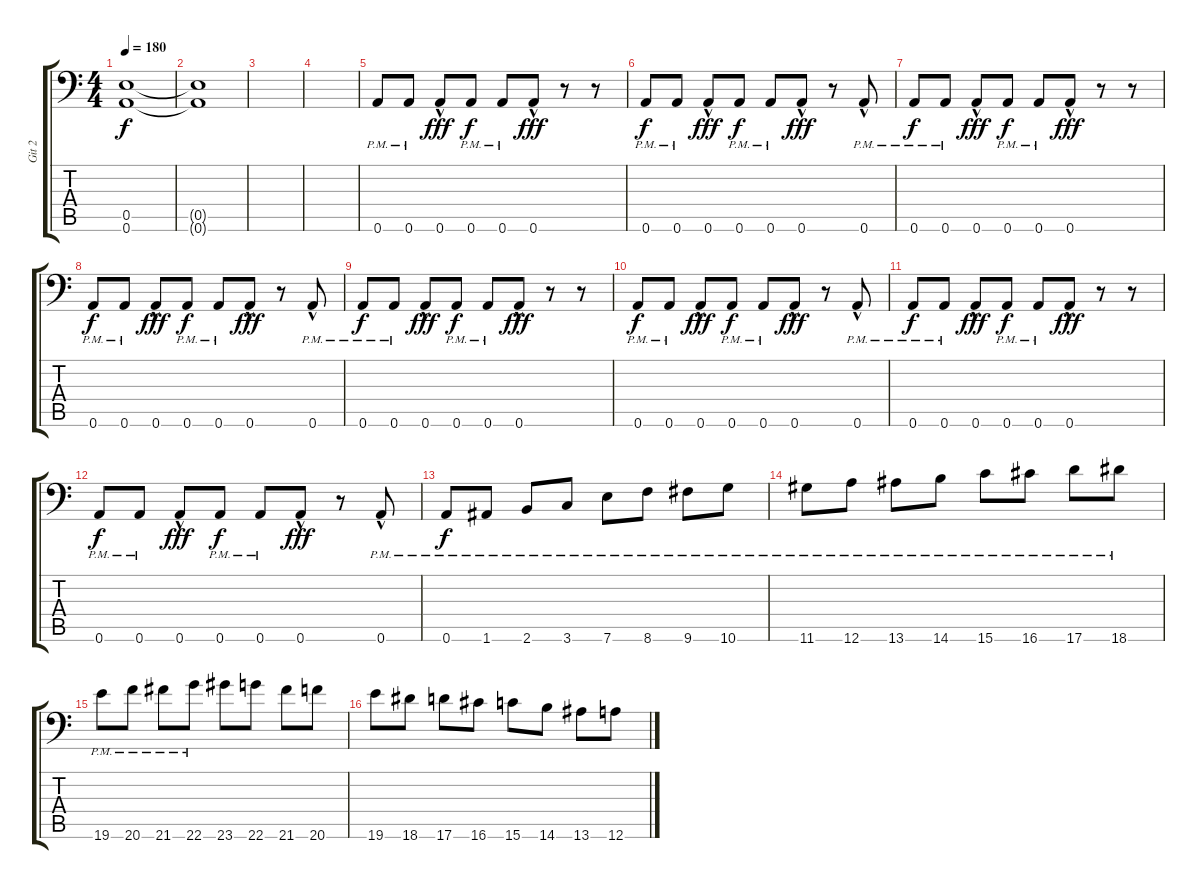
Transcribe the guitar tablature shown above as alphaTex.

\track ("Git 2" "Git 2") {instrument distortionguitar}
\staff {score tabs}
\tuning (B3 Gb3 D3 A2 E2 A1) {hide}
\ts (4 4)
\tempo 180
\clef f4
\ks c
(0.5{t} 0.6{t}).1{dy f} |
(0.5{t} 0.6{t}).1 |
|
|
0.6{pm}.8{volume 14 balance 16} 0.6{pm}.8 0.6{hac}.8{dy fff} 0.6{pm}.8{dy f} 0.6{pm}.8 0.6{hac}.8{dy fff} r.8 r.8 |
0.6{pm}.8{dy f} 0.6{pm}.8 0.6{hac}.8{dy fff} 0.6{pm}.8{dy f} 0.6{pm}.8 0.6{hac}.8{dy fff} r.8 0.6{hac pm}.8 |
0.6{pm}.8{dy f} 0.6{pm}.8 0.6{hac}.8{dy fff} 0.6{pm}.8{dy f} 0.6{pm}.8 0.6{hac}.8{dy fff} r.8 r.8 |
0.6{pm}.8{dy f} 0.6{pm}.8 0.6{hac}.8{dy fff} 0.6{pm}.8{dy f} 0.6{pm}.8 0.6{hac}.8{dy fff} r.8 0.6{hac pm}.8 |
0.6{pm}.8{dy f} 0.6{pm}.8 0.6{hac}.8{dy fff} 0.6{pm}.8{dy f} 0.6{pm}.8 0.6{hac}.8{dy fff} r.8 r.8 |
0.6{pm}.8{dy f} 0.6{pm}.8 0.6{hac}.8{dy fff} 0.6{pm}.8{dy f} 0.6{pm}.8 0.6{hac}.8{dy fff} r.8 0.6{hac pm}.8 |
0.6{pm}.8{dy f} 0.6{pm}.8 0.6{hac}.8{dy fff} 0.6{pm}.8{dy f} 0.6{pm}.8 0.6{hac}.8{dy fff} r.8 r.8 |
0.6{pm}.8{dy f} 0.6{pm}.8 0.6{hac}.8{dy fff} 0.6{pm}.8{dy f} 0.6{pm}.8 0.6{hac}.8{dy fff} r.8 0.6{hac pm}.8 |
0.6{pm}.8{dy f} 1.6{pm}.8 2.6{pm}.8 3.6{pm}.8 7.6{pm}.8 8.6{pm}.8 9.6{pm}.8 10.6{pm}.8 |
11.6{pm}.8 12.6{pm}.8 13.6{pm}.8 14.6{pm}.8 15.6{pm}.8 16.6{pm}.8 17.6{pm}.8 18.6{pm}.8 |
19.6{pm}.8 20.6{pm}.8 21.6{pm}.8 22.6{pm}.8 23.6.8 22.6.8 21.6.8 20.6.8 |
19.6.8 18.6.8 17.6.8 16.6.8 15.6.8 14.6.8 13.6.8 12.6.8
